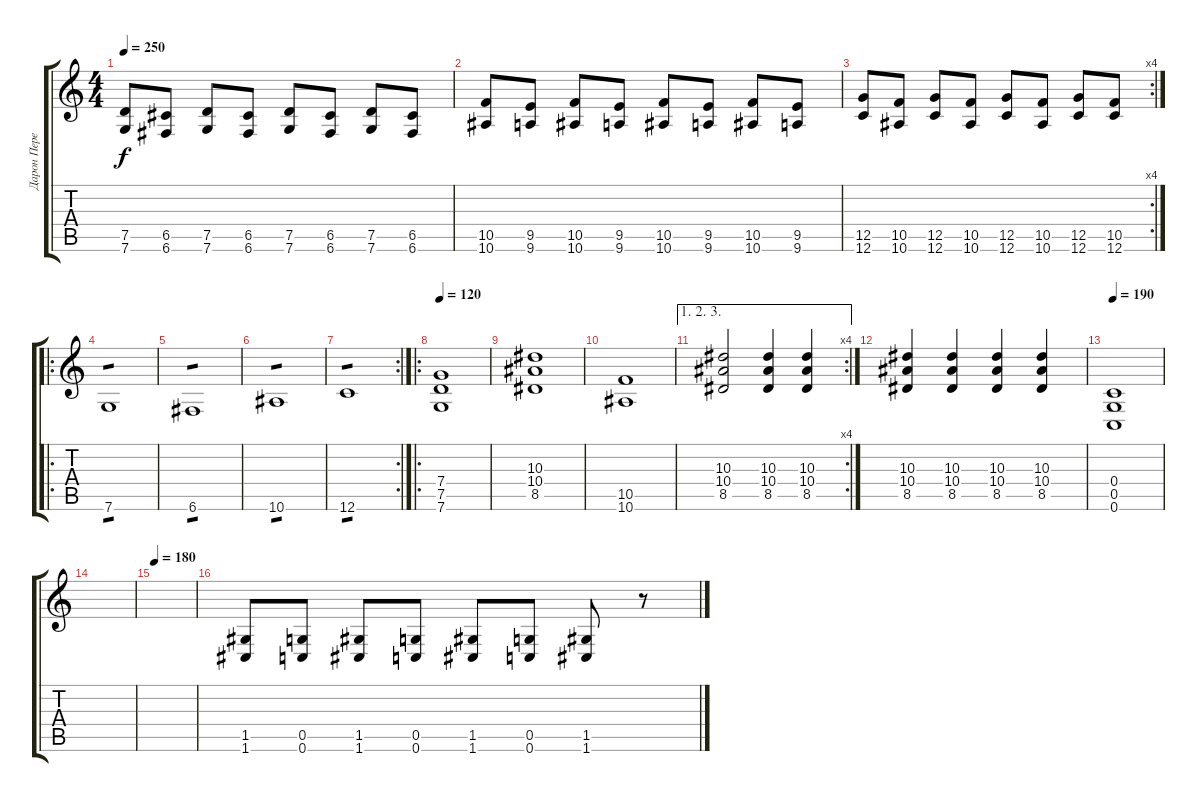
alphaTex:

\track ("Дарон Перегруз" "Дарон Пере") {instrument distortionguitar}
\staff {score tabs}
\tuning (D4 A3 F3 C3 G2 C2) {hide}
\ts (4 4)
\tempo 250
\clef g2
\ks c
(7.5 7.6).8{dy f} (6.5 6.6).8 (7.5 7.6).8 (6.5 6.6).8 (7.5 7.6).8 (6.5 6.6).8 (7.5 7.6).8 (6.5 6.6).8 |
(10.5 10.6).8 (9.5 9.6).8 (10.5 10.6).8 (9.5 9.6).8 (10.5 10.6).8 (9.5 9.6).8 (10.5 10.6).8 (9.5 9.6).8 |
\rc 4
(12.5 12.6).8 (10.5 10.6).8 (12.5 12.6).8 (10.5 10.6).8 (12.5 12.6).8 (10.5 10.6).8 (12.5 12.6).8 (10.5 12.6).8 |
\ro
7.6.1{tp 1} |
6.6.1{tp 1} |
10.6.1{tp 1} |
\rc 2
12.6.1{tp 1} |
\ro
\tempo 120
(7.4 7.5 7.6).1 |
(10.3 10.4 8.5).1 |
(10.5 10.6).1 |
\ae (1 2 3)
\rc 4
(10.3 10.4 8.5).2 (10.3 10.4 8.5).4 (10.3 10.4 8.5).4 |
(10.3 10.4 8.5).4 (10.3 10.4 8.5).4 (10.3 10.4 8.5).4 (10.3 10.4 8.5).4 |
\tempo 190
(0.4 0.5 0.6).1 |
|
\tempo 180
|
(1.5 1.6).8 (0.5 0.6).8 (1.5 1.6).8 (0.5 0.6).8 (1.5 1.6).8 (0.5 0.6).8 (1.5 1.6).8 r.8
